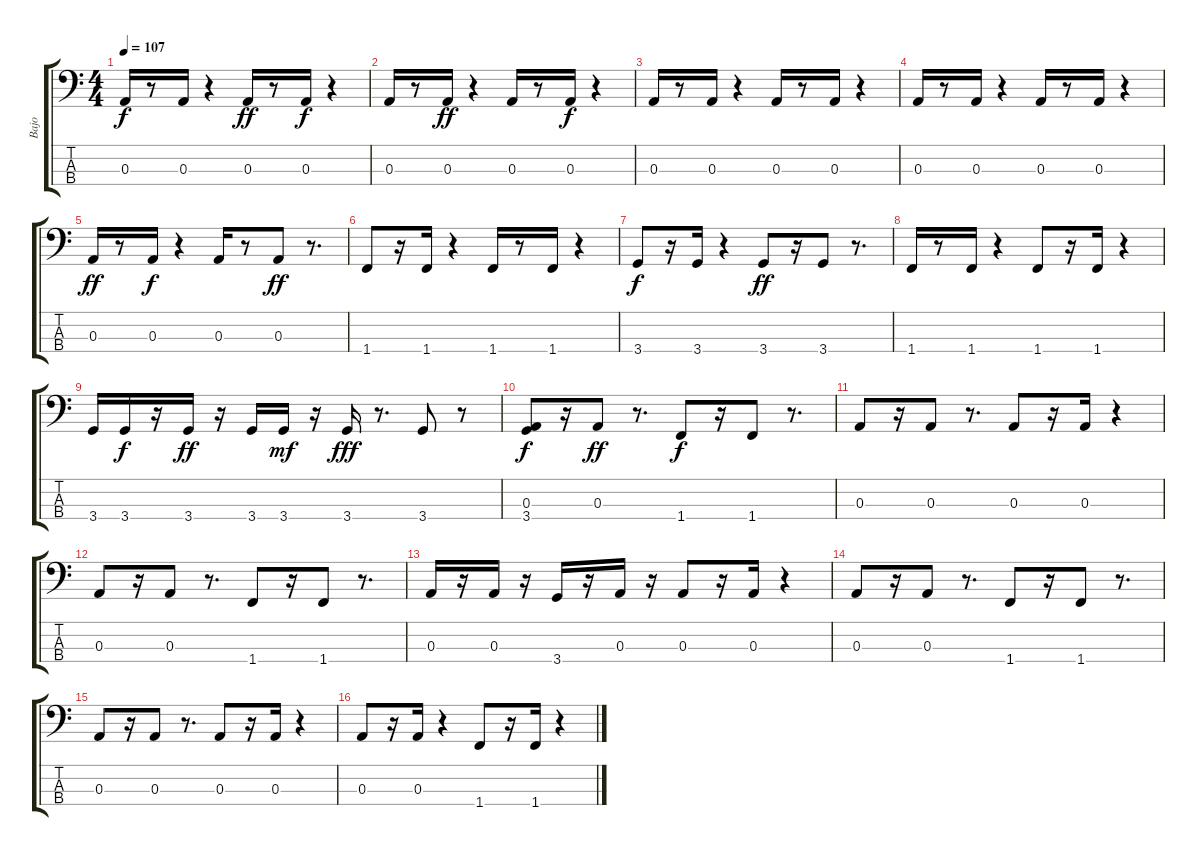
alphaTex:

\track ("Bajo" "Bajo") {instrument synthbass1}
\staff {score tabs}
\tuning (G2 D2 A1 E1) {hide}
\ts (4 4)
\tempo 107
\clef f4
\ks c
0.3.16{dy f} r.8 0.3.16 r.4 0.3.16{dy ff} r.8 0.3.16{dy f} r.4 |
0.3.16 r.8 0.3.16{dy ff} r.4 0.3.16 r.8 0.3.16{dy f} r.4 |
0.3.16 r.8 0.3.16 r.4 0.3.16 r.8 0.3.16 r.4 |
0.3.16 r.8 0.3.16 r.4 0.3.16 r.8 0.3.16 r.4 |
0.3.16{dy ff} r.8 0.3.16{dy f} r.4 0.3.16 r.8 0.3.8{dy ff} r.8{d} |
1.4.8 r.16 1.4.16 r.4 1.4.16 r.8 1.4.16 r.4 |
3.4.8{dy f} r.16 3.4.16 r.4 3.4.8{dy ff} r.16 3.4.8 r.8{d} |
1.4.16 r.8 1.4.16 r.4 1.4.8 r.16 1.4.16 r.4 |
3.4.16 3.4.16{dy f} r.16 3.4.16{dy ff} r.16 3.4.16 3.4.16{dy mf} r.16 3.4.16{dy fff} r.8{d} 3.4.8 r.8 |
(0.3 3.4).8{dy f} r.16 0.3.8{dy ff} r.8{d} 1.4.8{dy f} r.16 1.4.8 r.8{d} |
0.3.8 r.16 0.3.8 r.8{d} 0.3.8 r.16 0.3.16 r.4 |
0.3.8 r.16 0.3.8 r.8{d} 1.4.8 r.16 1.4.8 r.8{d} |
0.3.16 r.16 0.3.16 r.16 3.4.16 r.16 0.3.16 r.16 0.3.8 r.16 0.3.16 r.4 |
0.3.8 r.16 0.3.8 r.8{d} 1.4.8 r.16 1.4.8 r.8{d} |
0.3.8 r.16 0.3.8 r.8{d} 0.3.8 r.16 0.3.16 r.4 |
0.3.8 r.16 0.3.16 r.4 1.4.8 r.16 1.4.16 r.4
